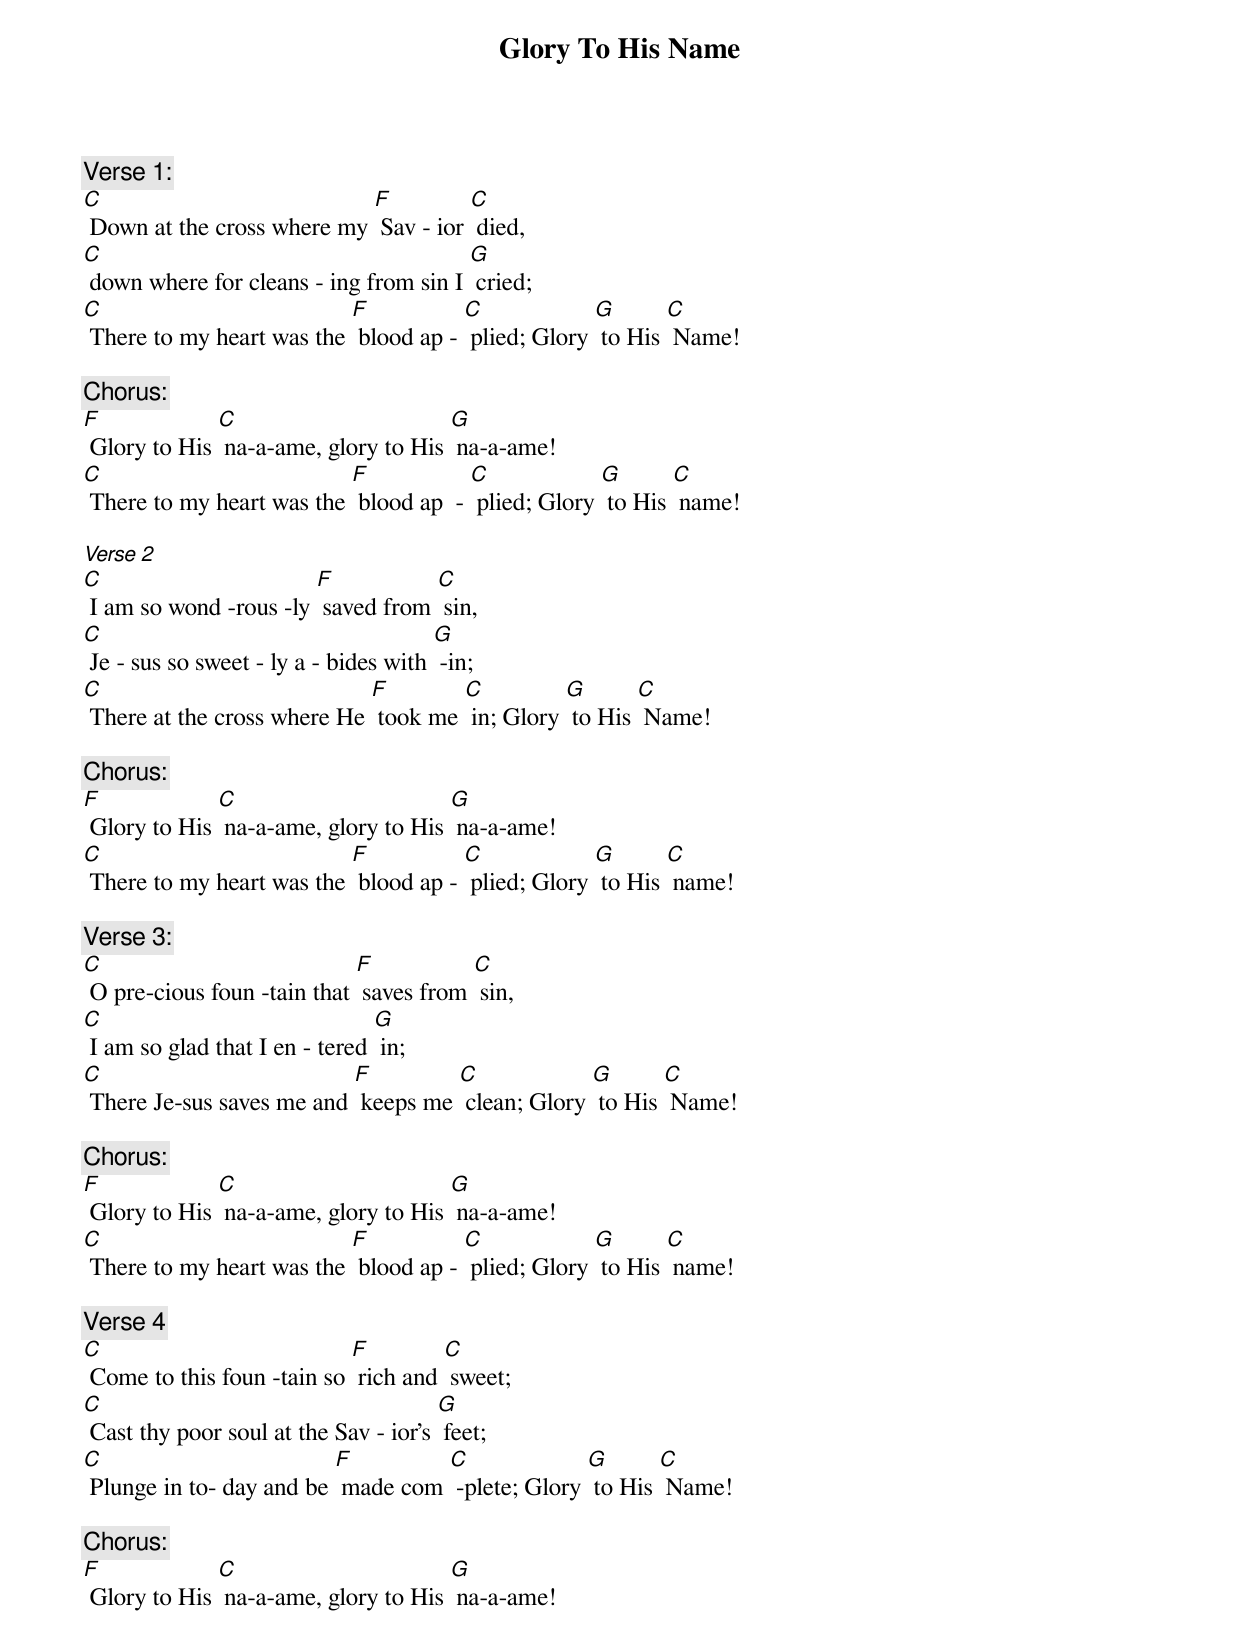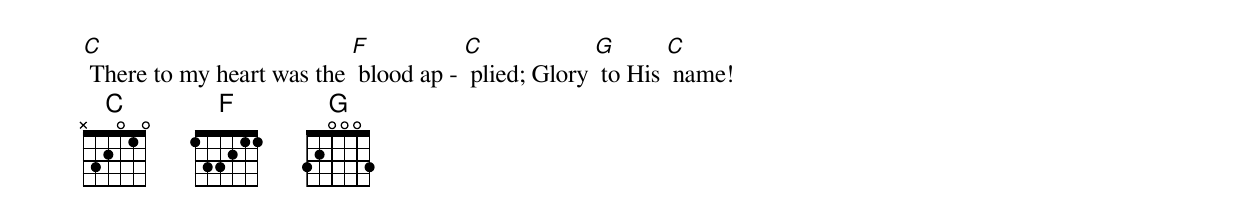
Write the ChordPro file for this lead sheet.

{title: Glory To His Name}
{subtitle: }
{c: Verse 1: }
[C] Down at the cross where my [F] Sav - ior [C] died,
[C] down where for cleans - ing from sin I [G] cried;
[C] There to my heart was the [F] blood ap - [C] plied; Glory [G] to His [C] Name!

{c: Chorus: }
[F] Glory to His [C] na-a-ame, glory to His [G] na-a-ame!
[C] There to my heart was the [F] blood ap  - [C] plied; Glory [G] to His [C] name!

[Verse 2]
[C] I am so wond -rous -ly [F] saved from [C] sin,
[C] Je - sus so sweet - ly a - bides with [G] -in;
[C] There at the cross where He [F] took me [C] in; Glory [G] to His [C] Name!

{c: Chorus: }
[F] Glory to His [C] na-a-ame, glory to His [G] na-a-ame!
[C] There to my heart was the [F] blood ap - [C] plied; Glory [G] to His [C] name!

{c: Verse 3: }
[C] O pre-cious foun -tain that [F] saves from [C] sin,
[C] I am so glad that I en - tered [G] in;
[C] There Je-sus saves me and [F] keeps me [C] clean; Glory [G] to His [C] Name!

{c: Chorus: }
[F] Glory to His [C] na-a-ame, glory to His [G] na-a-ame!
[C] There to my heart was the [F] blood ap - [C] plied; Glory [G] to His [C] name!

{c: Verse 4}
[C] Come to this foun -tain so [F] rich and [C] sweet;
[C] Cast thy poor soul at the Sav - ior's [G] feet;
[C] Plunge in to- day and be [F] made com [C] -plete; Glory [G] to His [C] Name!

{c: Chorus: }
[F] Glory to His [C] na-a-ame, glory to His [G] na-a-ame!
[C] There to my heart was the [F] blood ap - [C] plied; Glory [G] to His [C] name!
